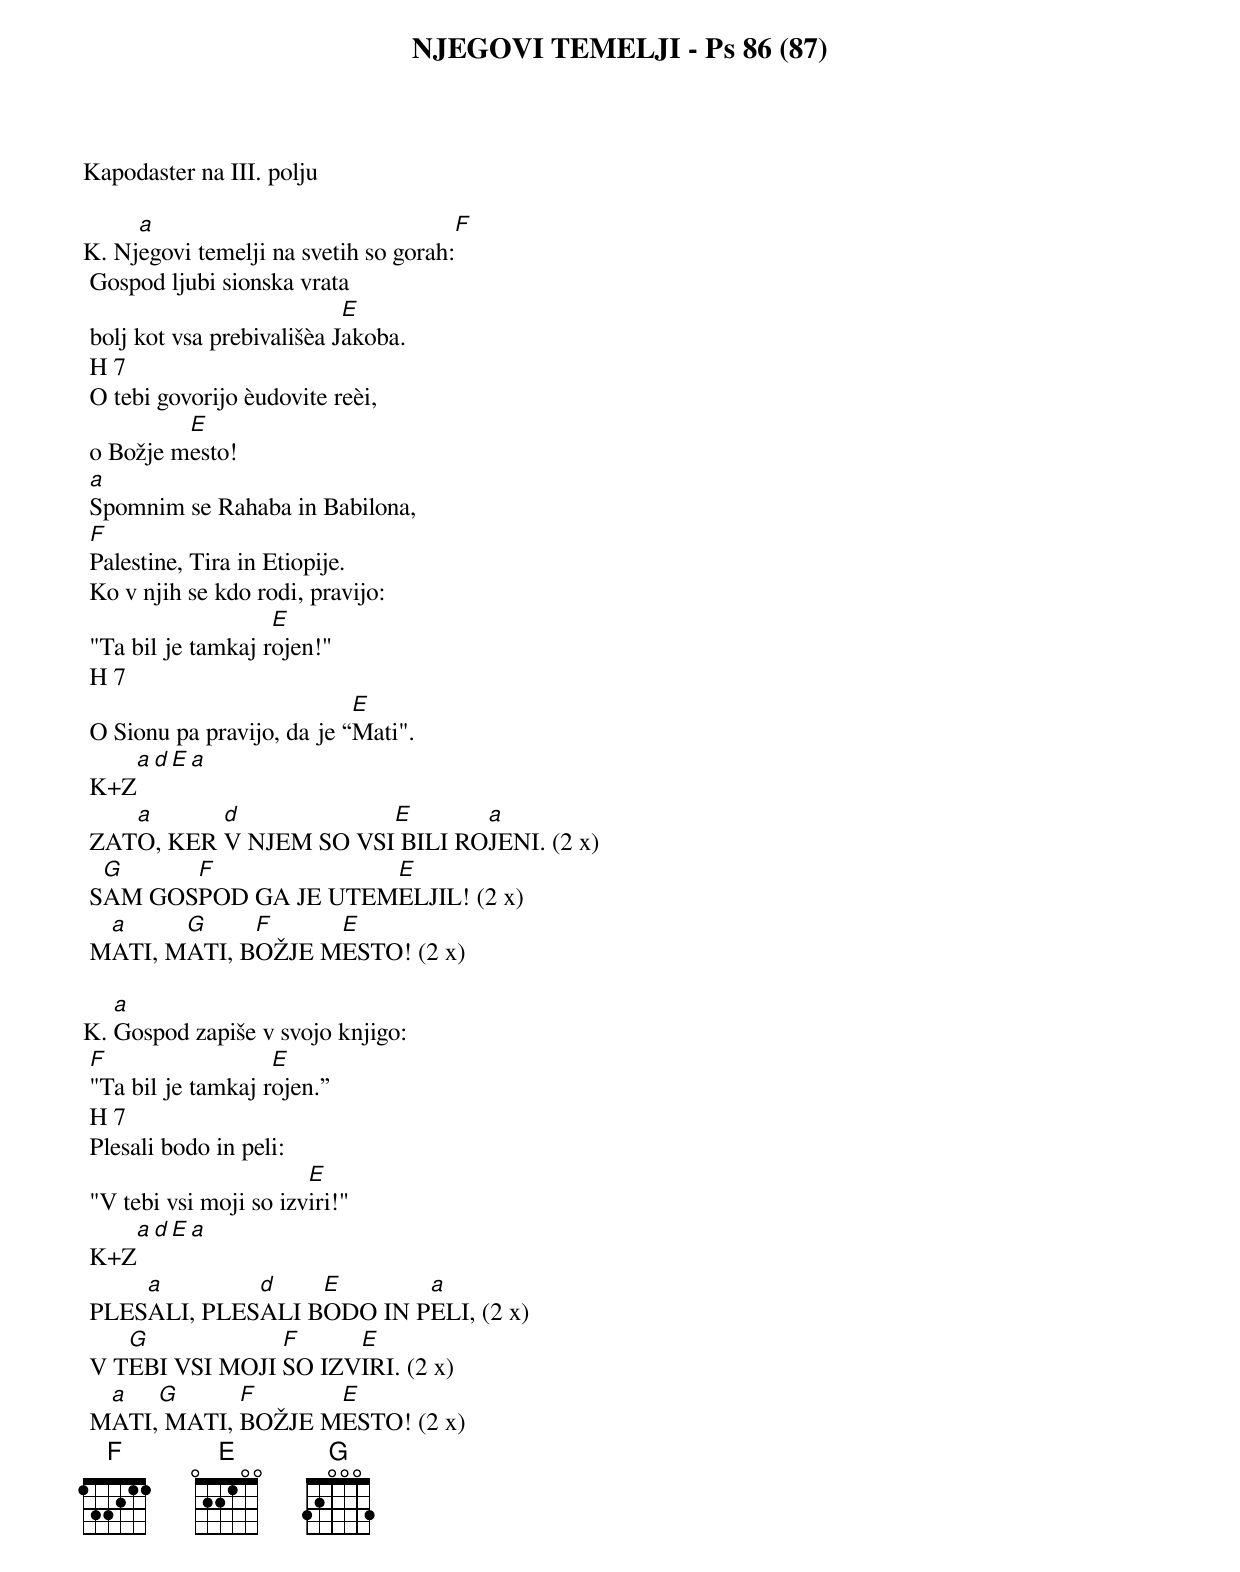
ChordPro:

{title: NJEGOVI TEMELJI - Ps 86 (87)}

Kapodaster na III. polju

K.	Nj[a]egovi temelji na svetih so gorah:[F]
	Gospod ljubi sionska vrata
	bolj kot vsa prebivališèa J[E]akoba.
	H 7
	O tebi govorijo èudovite reèi,
	o Božje m[E]esto!
	[a]Spomnim se Rahaba in Babilona,
	[F]Palestine, Tira in Etiopije.
	Ko v njih se kdo rodi, pravijo:
	"Ta bil je tamkaj r[E]ojen!"
	H 7
	O Sionu pa pravijo, da je “[E]Mati".
	K+Z[a][d][E][a]
	ZAT[a]O, KER [d]V NJEM SO VSI[E] BILI RO[a]JENI. (2 x)
	S[G]AM GOS[F]POD GA JE UTEM[E]ELJIL! (2 x)
	M[a]ATI, M[G]ATI, B[F]OŽJE M[E]ESTO! (2 x)

K.	[a]Gospod zapiše v svojo knjigo:
	[F]"Ta bil je tamkaj r[E]ojen.”
	H 7
	Plesali bodo in peli:
	"V tebi vsi moji so izv[E]iri!"
	K+Z[a][d][E][a]
	PLES[a]ALI, PLES[d]ALI B[E]ODO IN P[a]ELI, (2 x)
	V T[G]EBI VSI MOJI [F]SO IZV[E]IRI. (2 x)
	M[a]ATI,[G] MATI, [F]BOŽJE M[E]ESTO! (2 x)
